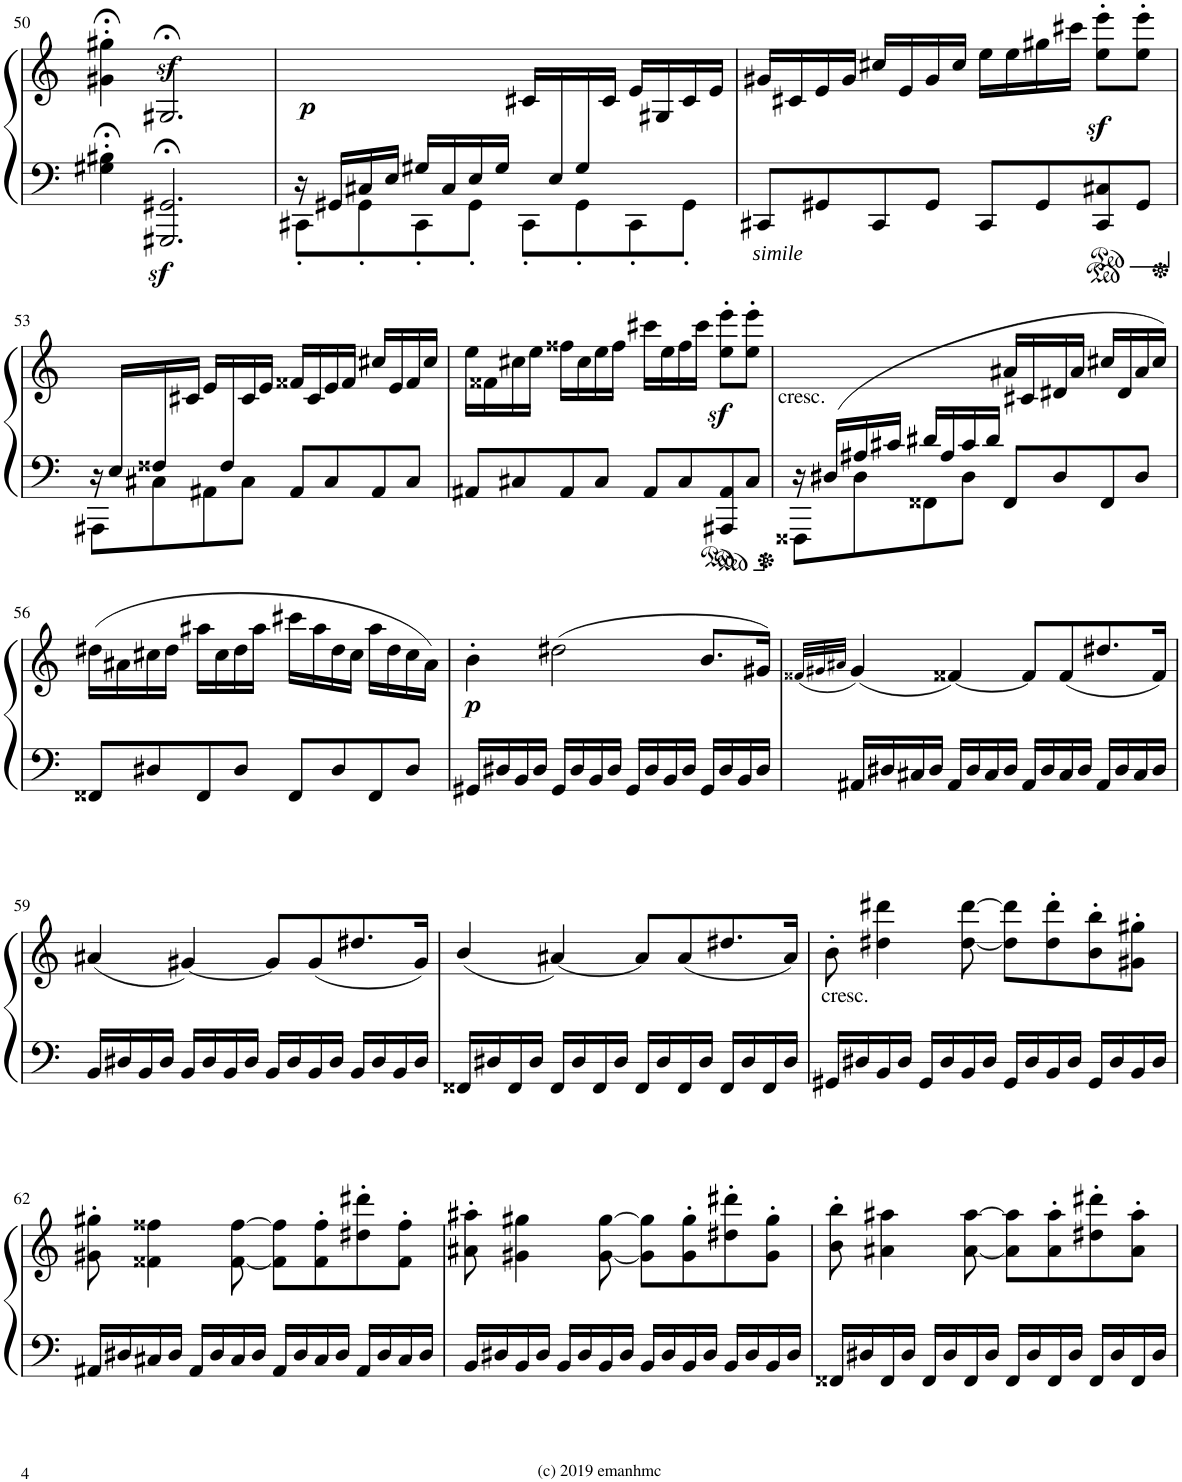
**kern	**kern	**dynam
*part1	*part1	*part1
*staff2	*staff1	*staff1/2
*I"Piano	*	*
*I'Pno.	*	*
!!LO:PB:g=z
*clefF4	*clefG2	*
*k[]	*k[]	*
*M4/4	*M4/4	*
*met(c)	*met(c)	*
=50	=50	=50
4G#X\;<' 4B#X\;<'	4g#X\;<' 4gg#X\;<'	.
2.GGG#X/z<;< 2.GG#X/z<;<	2.G#Xz>;</	.
=51	=51	=51
*^	*	*
!	!	!	!LO:DY:b
16ryy	8CC#X'<\L	16r	p
16GG#X/LL	.	4..ryy	.
16C#X/	8GG#'<\	.	.
16E/JJ	.	.	.
16G#X/LL	8CC#'<\	.	.
16C#/	.	.	.
16E/	8GG#'<\J	.	.
16G#/JJ	.	.	.
16ryy	8CC#'<\L	16c#X/LL	.
16E/	.	8ryy	.
16G#/	8GG#'<\	.	.
4ryy	.	16c#/JJ	.
.	8CC#'<\	16e/LL	.
.	.	16G#X/	.
.	8GG#'<\J	16c#/	.
16ryy	.	16e/JJ	.
*v	*v	*	*
=52	=52	=52
!	!	!LO:DY:b=2
8CC#X'/L	16g#X/LL	other-dynamics
.	16c#X/	.
8GG#X'/	16e/	.
.	16g#/JJ	.
8CC#'/	16cc#X/LL	.
.	16e/	.
8GG#'/J	16g#/	.
.	16cc#/JJ	.
8CC#'/L	16ee\LL	.
.	16ee\	.
8GG#'/	16gg#X\	.
.	16ccc#X\JJ	.
8CC#/' 8C#X/'	8ee\z<' 8eee\z<'L	.
8GG#'/J	8ee\' 8eee\'J	.
!!LO:LB:g=z
=53	=53	=53
*^	*	*
16ryy	8AAA#X'\L	16r	.
16E/LL	.	8ryy	.
16F##X/	8C#X'\	.	.
8ryy	.	16c#X/JJ	.
.	8AA#X'\	16e/LL	.
16F##/	.	16ryy	.
2ryy	8C#'\J	16c#/	.
.	.	16e/JJ	.
.	8AA#'/L	16f##X/LL	.
.	.	16c#/	.
.	8C#'/	16e/	.
.	.	16f##/JJ	.
.	8AA#'/	16cc#X/LL	.
.	.	16e/	.
8ryy	8C#'/J	16f##/	.
.	.	16cc#/JJ	.
*v	*v	*	*
=54	=54	=54
8AA#X'/L	16ee\LL	.
.	16f##X\	.
8C#X'/	16cc#X\	.
.	16ee\JJ	.
8AA#'/	16ff##X\LL	.
.	16cc#\	.
8C#'/J	16ee\	.
.	16ff##\JJ	.
8AA#'/L	16ccc#X\LL	.
.	16ee\	.
8C#'/	16ff##\	.
.	16ccc#\JJ	.
8AAA#X/' 8AA#/'	8ee\z<' 8eee\z<'L	.
8C#'/J	8ee\' 8eee\'J	.
=55	=55	=55
*^	*	*
!	!	!LO:TX:b:t=cresc.	!
16ryy	8FFF##X'\L	16r	.
(>16D#X/LL	.	4..ryy	.
16A#X/	8D#'\	.	.
16c#X/JJ	.	.	.
16d#X/LL	8FF##X'\	.	.
16A#/	.	.	.
16c#/	8D#'\J	.	.
16d#/JJ	.	.	.
2ryy	8FF##'/L	16a#X/LL	.
.	.	16c#X/	.
.	8D#'/	16d#X/	.
.	.	16a#/JJ	.
.	8FF##'/	16cc#X/LL	.
.	.	16d#/	.
.	8D#'/J	16a#/	.
.	.	16cc#/JJ)	.
*v	*v	*	*
!!LO:LB:g=z
=56	=56	=56
8FF##X'/L	(16dd#X\LL	.
.	16a#X\	.
8D#X'/	16cc#X\	.
.	16dd#\JJ	.
8FF##'/	16aa#X\LL	.
.	16cc#\	.
8D#'/J	16dd#\	.
.	16aa#\JJ	.
8FF##'/L	16ccc#X\LL	.
.	16aa#\	.
8D#'/	16dd#\	.
.	16cc#\JJ	.
8FF##'/	16aa#\LL	.
.	16dd#\	.
8D#'/J	16cc#\	.
.	16a#\JJ)	.
=57	=57	=57
!	!	!LO:DY:b
16GG#X/LL	4b'\	p
16D#X/	.	.
16BB/	.	.
16D#/JJ	.	.
16GG#/LL	(2dd#X\	.
16D#/	.	.
16BB/	.	.
16D#/JJ	.	.
16GG#/LL	.	.
16D#/	.	.
16BB/	.	.
16D#/JJ	.	.
16GG#/LL	8.b/L	.
16D#/	.	.
16BB/	.	.
16D#/JJ	16g#X/Jk)	.
=58	=58	=58
.	(32qf##X/LLL	.
.	32qg#X/	.
.	32qa#X/JJJ	.
16AA#X/LL	(4g#/)	.
16D#X/	.	.
16C#X/	.	.
16D#/JJ	.	.
16AA#/LL	[4f##X/)	.
16D#/	.	.
16C#/	.	.
16D#/JJ	.	.
16AA#/LL	8f##/L]	.
16D#/	.	.
16C#/	(8f##/	.
16D#/JJ	.	.
16AA#/LL	8.dd#X/	.
16D#/	.	.
16C#/	.	.
16D#/JJ	16f##/Jk)	.
!!LO:LB:g=z
=59	=59	=59
16BB/LL	(4a#X/	.
16D#X/	.	.
16BB/	.	.
16D#/JJ	.	.
16BB/LL	[4g#X/)	.
16D#/	.	.
16BB/	.	.
16D#/JJ	.	.
16BB/LL	8g#/L]	.
16D#/	.	.
16BB/	(8g#/	.
16D#/JJ	.	.
16BB/LL	8.dd#X/	.
16D#/	.	.
16BB/	.	.
16D#/JJ	16g#/Jk)	.
=60	=60	=60
16FF##X/LL	(4b/	.
16D#X/	.	.
16FF##/	.	.
16D#/JJ	.	.
16FF##/LL	[4a#X/)	.
16D#/	.	.
16FF##/	.	.
16D#/JJ	.	.
16FF##/LL	8a#/L]	.
16D#/	.	.
16FF##/	(8a#/	.
16D#/JJ	.	.
16FF##/LL	8.dd#X/	.
16D#/	.	.
16FF##/	.	.
16D#/JJ	16a#/Jk)	.
=61	=61	=61
!	!LO:TX:b:t=cresc.	!
16GG#X/LL	8b'\	.
16D#X/	.	.
16BB/	4dd#X\ 4ddd#X\	.
16D#/JJ	.	.
16GG#/LL	.	.
16D#/	.	.
16BB/	[<8dd#\ [8ddd#\	.
16D#/JJ	.	.
16GG#/LL	8dd#\] 8ddd#\]L	.
16D#/	.	.
16BB/	8dd#\' 8ddd#\'	.
16D#/JJ	.	.
16GG#/LL	8b\' 8bb\'	.
16D#/	.	.
16BB/	8g#X\' 8gg#X\'J	.
16D#/JJ	.	.
!!LO:LB:g=z
=62	=62	=62
16AA#X/LL	8g#X\' 8gg#X\'	.
16D#X/	.	.
16C#X/	4f##X\ 4ff##X\	.
16D#/JJ	.	.
16AA#/LL	.	.
16D#/	.	.
16C#/	[<8f##\ [8ff##\	.
16D#/JJ	.	.
16AA#/LL	8f##\] 8ff##\]L	.
16D#/	.	.
16C#/	8f##\' 8ff##\'	.
16D#/JJ	.	.
16AA#/LL	8dd#X\' 8ddd#X\'	.
16D#/	.	.
16C#/	8f##\' 8ff##\'J	.
16D#/JJ	.	.
=63	=63	=63
16BB/LL	8a#X\' 8aa#X\'	.
16D#X/	.	.
16BB/	4g#X\ 4gg#X\	.
16D#/JJ	.	.
16BB/LL	.	.
16D#/	.	.
16BB/	[<8g#\ [8gg#\	.
16D#/JJ	.	.
16BB/LL	8g#\] 8gg#\]L	.
16D#/	.	.
16BB/	8g#\' 8gg#\'	.
16D#/JJ	.	.
16BB/LL	8dd#X\' 8ddd#X\'	.
16D#/	.	.
16BB/	8g#\' 8gg#\'J	.
16D#/JJ	.	.
=64	=64	=64
16FF##X/LL	8b\' 8bb\'	.
16D#X/	.	.
16FF##/	4a#X\ 4aa#X\	.
16D#/JJ	.	.
16FF##/LL	.	.
16D#/	.	.
16FF##/	[<8a#\ [8aa#\	.
16D#/JJ	.	.
16FF##/LL	8a#\] 8aa#\]L	.
16D#/	.	.
16FF##/	8a#\' 8aa#\'	.
16D#/JJ	.	.
16FF##/LL	8dd#X\' 8ddd#X\'	.
16D#/	.	.
16FF##/	8a#\' 8aa#\'J	.
16D#/JJ	.	.
=	=	=
*-	*-	*-
